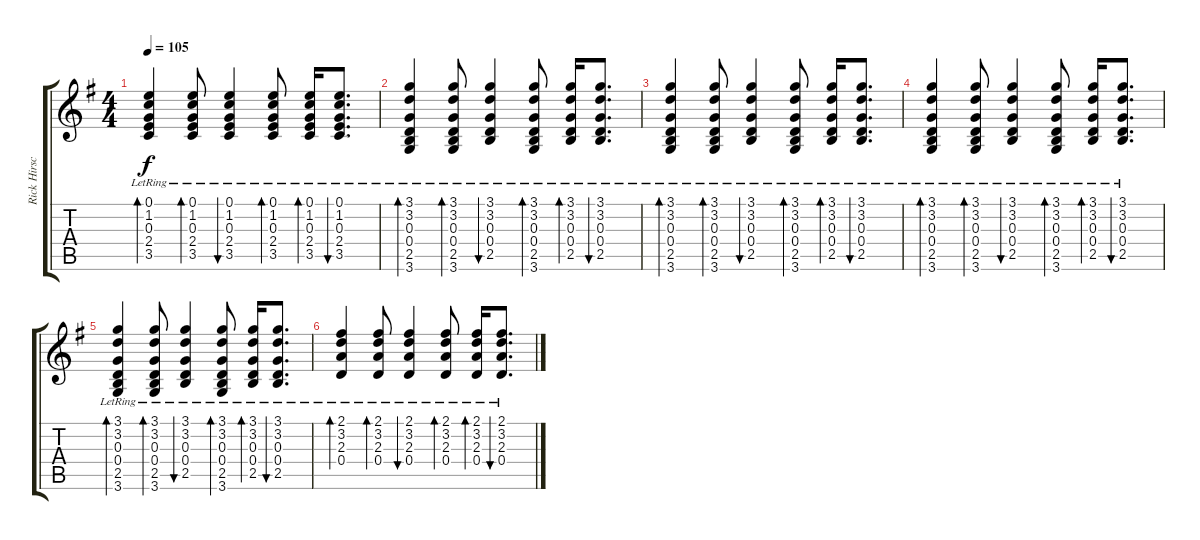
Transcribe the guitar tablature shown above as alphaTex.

\track ("Rick Hirsch Guitar" "Rick Hirsc") {instrument electricguitarclean}
\staff {score tabs}
\tuning (E4 B3 G3 D3 A2 E2) {hide}
\ts (4 4)
\tempo 105
\clef g2
\ks g
(0.1{lr} 1.2{lr} 0.3{lr} 2.4{lr} 3.5{lr}).4{bd 60 dy f} (0.1{lr} 1.2{lr} 0.3{lr} 2.4{lr} 3.5).8{bd 60} (0.1{lr} 1.2{lr} 0.3{lr} 2.4{lr} 3.5{lr}).4{bu 60} (0.1{lr} 1.2{lr} 0.3{lr} 2.4{lr} 3.5{lr}).8{bd 60} (0.1{lr} 1.2{lr} 0.3{lr} 2.4{lr} 3.5{lr}).16{bd 60} (0.1{lr} 1.2{lr} 0.3{lr} 2.4{lr} 3.5{lr}).8{d bu 60} |
(3.1{lr} 3.2{lr} 0.3{lr} 0.4{lr} 2.5{lr} 3.6{lr}).4{bd 60} (3.1{lr} 3.2{lr} 0.3{lr} 0.4{lr} 2.5 3.6).8{bd 60} (3.1{lr} 3.2{lr} 0.3{lr} 0.4{lr} 2.5{lr}).4{bu 60} (3.1{lr} 3.2{lr} 0.3{lr} 0.4{lr} 2.5{lr} 3.6{lr}).8{bd 60} (3.1{lr} 3.2{lr} 0.3{lr} 0.4{lr} 2.5{lr}).16{bd 60} (3.1{lr} 3.2{lr} 0.3{lr} 0.4{lr} 2.5{lr}).8{d bu 60} |
(3.1{lr} 3.2{lr} 0.3{lr} 0.4{lr} 2.5{lr} 3.6{lr}).4{bd 60} (3.1{lr} 3.2{lr} 0.3{lr} 0.4{lr} 2.5 3.6).8{bd 60} (3.1{lr} 3.2{lr} 0.3{lr} 0.4{lr} 2.5{lr}).4{bu 60} (3.1{lr} 3.2{lr} 0.3{lr} 0.4{lr} 2.5{lr} 3.6{lr}).8{bd 60} (3.1{lr} 3.2{lr} 0.3{lr} 0.4{lr} 2.5{lr}).16{bd 60} (3.1{lr} 3.2{lr} 0.3{lr} 0.4{lr} 2.5{lr}).8{d bu 60} |
(3.1{lr} 3.2{lr} 0.3{lr} 0.4{lr} 2.5{lr} 3.6{lr}).4{bd 60} (3.1{lr} 3.2{lr} 0.3{lr} 0.4{lr} 2.5 3.6).8{bd 60} (3.1{lr} 3.2{lr} 0.3{lr} 0.4{lr} 2.5{lr}).4{bu 60} (3.1{lr} 3.2{lr} 0.3{lr} 0.4{lr} 2.5{lr} 3.6{lr}).8{bd 60} (3.1{lr} 3.2{lr} 0.3{lr} 0.4{lr} 2.5{lr}).16{bd 60} (3.1{lr} 3.2{lr} 0.3{lr} 0.4{lr} 2.5{lr}).8{d bu 60} |
(3.1{lr} 3.2{lr} 0.3{lr} 0.4{lr} 2.5{lr} 3.6{lr}).4{bd 60} (3.1{lr} 3.2{lr} 0.3{lr} 0.4{lr} 2.5 3.6).8{bd 60} (3.1{lr} 3.2{lr} 0.3{lr} 0.4{lr} 2.5{lr}).4{bu 60} (3.1{lr} 3.2{lr} 0.3{lr} 0.4{lr} 2.5{lr} 3.6{lr}).8{bd 60} (3.1{lr} 3.2{lr} 0.3{lr} 0.4{lr} 2.5{lr}).16{bd 60} (3.1{lr} 3.2{lr} 0.3{lr} 0.4{lr} 2.5{lr}).8{d bu 60} |
(2.1{lr} 3.2{lr} 2.3{lr} 0.4{lr}).4{bd 60} (2.1{lr} 3.2{lr} 2.3{lr} 0.4{lr}).8{bd 60} (2.1{lr} 3.2{lr} 2.3{lr} 0.4{lr}).4{bu 60} (2.1{lr} 3.2{lr} 2.3{lr} 0.4{lr}).8{bd 60} (2.1{lr} 3.2{lr} 2.3{lr} 0.4{lr}).16{bd 60} (2.1{lr} 3.2{lr} 2.3{lr} 0.4{lr}).8{d bu 60}
